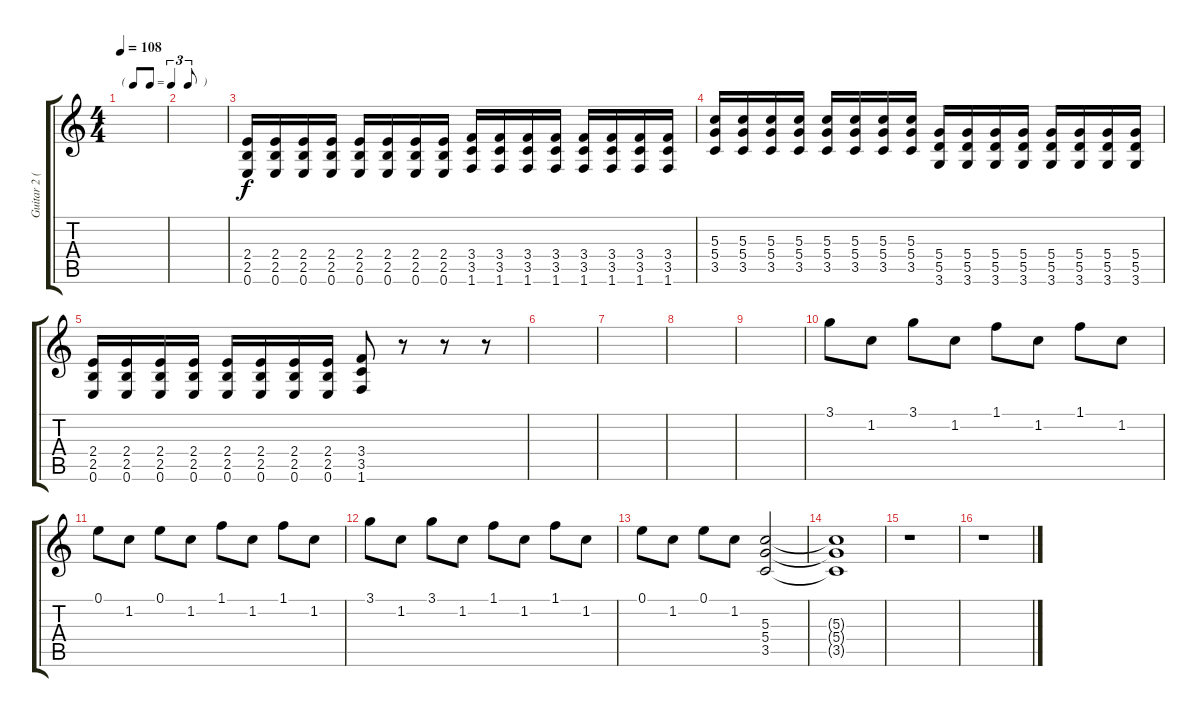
\track ("Guitar 2 (not played live)" "Guitar 2 (") {instrument electricguitarmuted}
\staff {score tabs}
\tuning (E4 B3 G3 D3 A2 E2) {hide}
\ts (4 4)
\tf triplet8th
\tempo 108
\clef g2
\ks c
|
|
(2.4 2.5 0.6).16 (2.4 2.5 0.6).16 (2.4 2.5 0.6).16 (2.4 2.5 0.6).16 (2.4 2.5 0.6).16 (2.4 2.5 0.6).16 (2.4 2.5 0.6).16 (2.4 2.5 0.6).16 (3.4 3.5 1.6).16 (3.4 3.5 1.6).16 (3.4 3.5 1.6).16 (3.4 3.5 1.6).16 (3.4 3.5 1.6).16 (3.4 3.5 1.6).16 (3.4 3.5 1.6).16 (3.4 3.5 1.6).16 |
(5.3 5.4 3.5).16 (5.3 5.4 3.5).16 (5.3 5.4 3.5).16 (5.3 5.4 3.5).16 (5.3 5.4 3.5).16 (5.3 5.4 3.5).16 (5.3 5.4 3.5).16 (5.3 5.4 3.5).16 (5.4 5.5 3.6).16 (5.4 5.5 3.6).16 (5.4 5.5 3.6).16 (5.4 5.5 3.6).16 (5.4 5.5 3.6).16 (5.4 5.5 3.6).16 (5.4 5.5 3.6).16 (5.4 5.5 3.6).16 |
(2.4 2.5 0.6).16 (2.4 2.5 0.6).16 (2.4 2.5 0.6).16 (2.4 2.5 0.6).16 (2.4 2.5 0.6).16 (2.4 2.5 0.6).16 (2.4 2.5 0.6).16 (2.4 2.5 0.6).16 (3.4 3.5 1.6).8 r.8 r.8 r.8 |
|
|
|
|
3.1.8 1.2.8 3.1.8 1.2.8 1.1.8 1.2.8 1.1.8 1.2.8 |
0.1.8 1.2.8 0.1.8 1.2.8 1.1.8 1.2.8 1.1.8 1.2.8 |
3.1.8 1.2.8 3.1.8 1.2.8 1.1.8 1.2.8 1.1.8 1.2.8 |
0.1.8 1.2.8 0.1.8 1.2.8 (5.3 5.4 3.5).2 |
(5.3{t} 5.4{t} 3.5{t}).1 |
r.1 |
r.1
